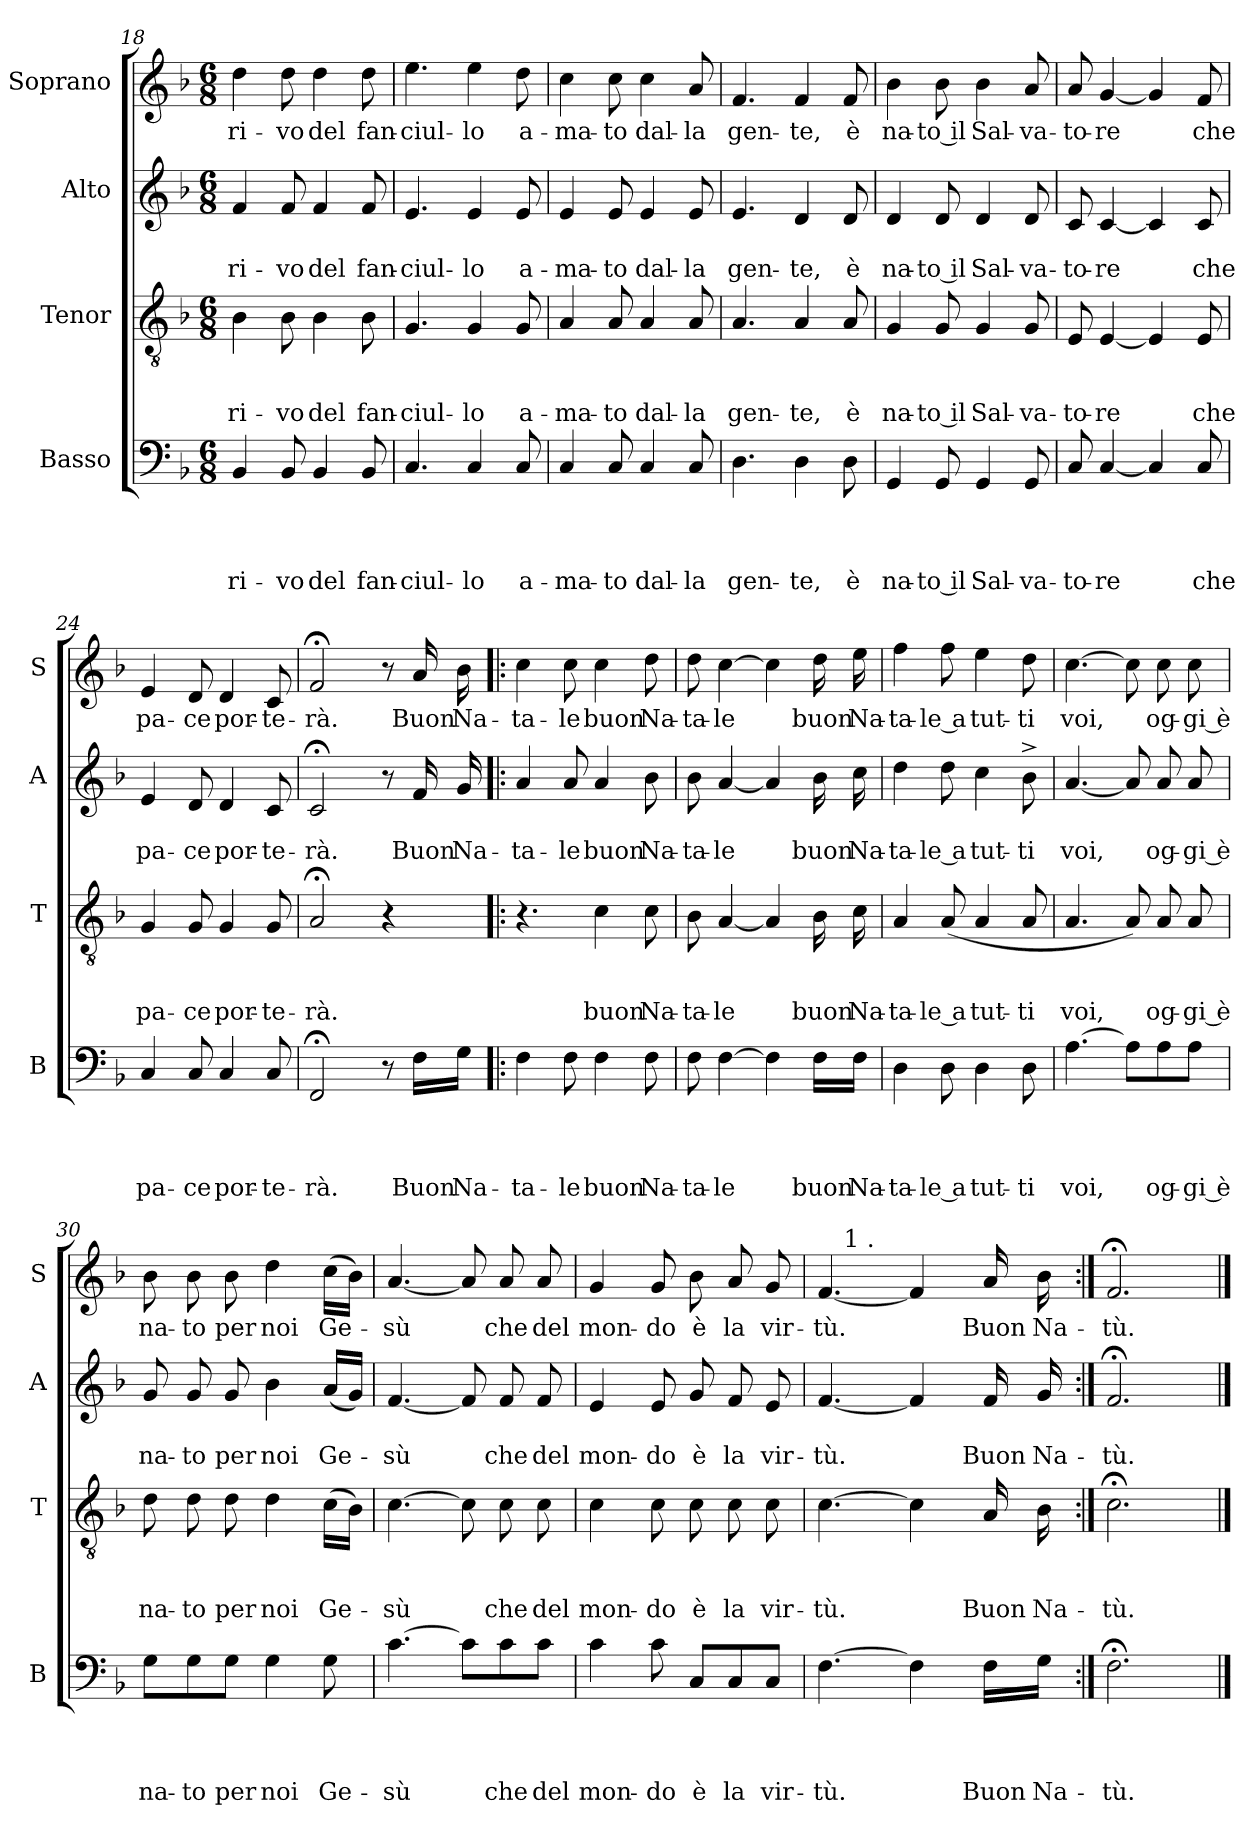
**kern	**text	**text	**text	**text	**kern	**text	**text	**text	**kern	**text	**text	**kern	**text
*part4	*part4	*part4	*part4	*part4	*part3	*part3	*part3	*part3	*part2	*part2	*part2	*part1	*part1
*staff4	*staff4	*staff4	*staff4	*staff4	*staff3	*staff3	*staff3	*staff3	*staff2	*staff2	*staff2	*staff1	*staff1
*I"Basso	*	*	*	*	*I"Tenor	*	*	*	*I"Alto	*	*	*I"Soprano	*
*I'B	*	*	*	*	*I'T	*	*	*	*I'A	*	*	*I'S	*
*clefF4	*	*	*	*	*clefGv2	*	*	*	*clefG2	*	*	*clefG2	*
*k[b-]	*	*	*	*	*k[b-]	*	*	*	*k[b-]	*	*	*k[b-]	*
*F:	*	*	*	*	*F:	*	*	*	*F:	*	*	*F:	*
*M6/8	*	*	*	*	*M6/8	*	*	*	*M6/8	*	*	*M6/8	*
=18	=18	=18	=18	=18	=18	=18	=18	=18	=18	=18	=18	=18	=18
!	!	!	!	!LO:LY:b	!	!	!	!LO:LY:b	!	!	!LO:LY:b	!	!LO:LY:b
4BB-/	.	.	.	-ri-	4B-\	.	.	-ri-	4f/	.	-ri-	4dd\	-ri-
!	!	!	!	!LO:LY:b	!	!	!	!LO:LY:b	!	!	!LO:LY:b	!	!LO:LY:b
8BB-/	.	.	.	-vo	8B-\	.	.	-vo	8f/	.	-vo	8dd\	-vo
!	!	!	!	!LO:LY:b	!	!	!	!LO:LY:b	!	!	!LO:LY:b	!	!LO:LY:b
4BB-/	.	.	.	del	4B-\	.	.	del	4f/	.	del	4dd\	del
!	!	!	!	!LO:LY:b	!	!	!	!LO:LY:b	!	!	!LO:LY:b	!	!LO:LY:b
8BB-/	.	.	.	fan-	8B-\	.	.	fan-	8f/	.	fan-	8dd\	fan-
=19	=19	=19	=19	=19	=19	=19	=19	=19	=19	=19	=19	=19	=19
!	!	!	!	!LO:LY:b	!	!	!	!LO:LY:b	!	!	!LO:LY:b	!	!LO:LY:b
4.C/	.	.	.	-ciul-	4.G/	.	.	-ciul-	4.e/	.	-ciul-	4.ee\	-ciul-
!	!	!	!	!LO:LY:b	!	!	!	!LO:LY:b	!	!	!LO:LY:b	!	!LO:LY:b
4C/	.	.	.	-lo	4G/	.	.	-lo	4e/	.	-lo	4ee\	-lo
!	!	!	!	!LO:LY:b	!	!	!	!LO:LY:b	!	!	!LO:LY:b	!	!LO:LY:b
8C/	.	.	.	a-	8G/	.	.	a-	8e/	.	a-	8dd\	a-
=20	=20	=20	=20	=20	=20	=20	=20	=20	=20	=20	=20	=20	=20
!	!	!	!	!LO:LY:b	!	!	!	!LO:LY:b	!	!	!LO:LY:b	!	!LO:LY:b
4C/	.	.	.	-ma-	4A/	.	.	-ma-	4e/	.	-ma-	4cc\	-ma-
!	!	!	!	!LO:LY:b	!	!	!	!LO:LY:b	!	!	!LO:LY:b	!	!LO:LY:b
8C/	.	.	.	-to	8A/	.	.	-to	8e/	.	-to	8cc\	-to
!	!	!	!	!LO:LY:b	!	!	!	!LO:LY:b	!	!	!LO:LY:b	!	!LO:LY:b
4C/	.	.	.	dal-	4A/	.	.	dal-	4e/	.	dal-	4cc\	dal-
!	!	!	!	!LO:LY:b	!	!	!	!LO:LY:b	!	!	!LO:LY:b	!	!LO:LY:b
8C/	.	.	.	-la	8A/	.	.	-la	8e/	.	-la	8a/	-la
!!LO:LB:g=z
=21	=21	=21	=21	=21	=21	=21	=21	=21	=21	=21	=21	=21	=21
!	!	!	!	!LO:LY:b	!	!	!	!LO:LY:b	!	!	!LO:LY:b	!	!LO:LY:b
4.D\	.	.	.	gen-	4.A/	.	.	gen-	4.e/	.	gen-	4.f/	gen-
!	!	!	!	!LO:LY:b	!	!	!	!LO:LY:b	!	!	!LO:LY:b	!	!LO:LY:b
4D\	.	.	.	-te,	4A/	.	.	-te,	4d/	.	-te,	4f/	-te,
!	!	!	!	!LO:LY:b	!	!	!	!LO:LY:b	!	!	!LO:LY:b	!	!LO:LY:b
8D\	.	.	.	è	8A/	.	.	è	8d/	.	è	8f/	è
=22	=22	=22	=22	=22	=22	=22	=22	=22	=22	=22	=22	=22	=22
!	!	!	!	!LO:LY:b	!	!	!	!LO:LY:b	!	!	!LO:LY:b	!	!LO:LY:b
4GG/	.	.	.	na-	4G/	.	.	na-	4d/	.	na-	4b-\	na-
!	!	!	!	!LO:LY:b:rj	!	!	!	!LO:LY:b:rj	!	!	!LO:LY:b:rj	!	!LO:LY:b:rj
8GG/	.	.	.	-to il	8G/	.	.	-to il	8d/	.	-to il	8b-\	-to il
!	!	!	!	!LO:LY:b	!	!	!	!LO:LY:b	!	!	!LO:LY:b	!	!LO:LY:b
4GG/	.	.	.	Sal-	4G/	.	.	Sal-	4d/	.	Sal-	4b-\	Sal-
!	!	!	!	!LO:LY:b	!	!	!	!LO:LY:b	!	!	!LO:LY:b	!	!LO:LY:b
8GG/	.	.	.	-va-	8G/	.	.	-va-	8d/	.	-va-	8a/	-va-
=23	=23	=23	=23	=23	=23	=23	=23	=23	=23	=23	=23	=23	=23
!	!	!	!	!LO:LY:b	!	!	!	!LO:LY:b	!	!	!LO:LY:b	!	!LO:LY:b
8C/	.	.	.	-to-	8E/	.	.	-to-	8c/	.	-to-	8a/	-to-
!	!	!	!	!LO:LY:b	!	!	!	!LO:LY:b	!	!	!LO:LY:b	!	!LO:LY:b
[<4C/	.	.	.	-re	[<4E/	.	.	-re	[<4c/	.	-re	[<4g/	-re
4C/]	.	.	.	.	4E/]	.	.	.	4c/]	.	.	4g/]	.
!	!	!	!	!LO:LY:b	!	!	!	!LO:LY:b	!	!	!LO:LY:b	!	!LO:LY:b
8C/	.	.	.	che	8E/	.	.	che	8c/	.	che	8f/	che
=24	=24	=24	=24	=24	=24	=24	=24	=24	=24	=24	=24	=24	=24
!	!	!	!	!LO:LY:b	!	!	!	!LO:LY:b	!	!	!LO:LY:b	!	!LO:LY:b
4C/	.	.	.	pa-	4G/	.	.	pa-	4e/	.	pa-	4e/	pa-
!	!	!	!	!LO:LY:b	!	!	!	!LO:LY:b	!	!	!LO:LY:b	!	!LO:LY:b
8C/	.	.	.	-ce	8G/	.	.	-ce	8d/	.	-ce	8d/	-ce
!	!	!	!	!LO:LY:b	!	!	!	!LO:LY:b	!	!	!LO:LY:b	!	!LO:LY:b
4C/	.	.	.	por-	4G/	.	.	por-	4d/	.	por-	4d/	por-
!	!	!	!	!LO:LY:b	!	!	!	!LO:LY:b	!	!	!LO:LY:b	!	!LO:LY:b
8C/	.	.	.	-te-	8G/	.	.	-te-	8c/	.	-te-	8c/	-te-
!!LO:PB:g=z
=25	=25	=25	=25	=25	=25	=25	=25	=25	=25	=25	=25	=25	=25
!	!	!	!	!LO:LY:b	!	!	!	!LO:LY:b	!	!	!LO:LY:b	!	!LO:LY:b
2FF;/	.	.	.	-rà.	2A;/	.	.	-rà.	2c;/	.	-rà.	2f;/	-rà.
8r	.	.	.	.	4r	.	.	.	8r	.	.	8r	.
!	!	!	!	!LO:LY:b	!	!	!	!	!	!	!LO:LY:b	!	!LO:LY:b
16F\LL	.	.	.	Buon	.	.	.	.	16f/	.	Buon	16a/	Buon
!	!	!	!	!LO:LY:b	!	!	!	!	!	!	!LO:LY:b	!	!LO:LY:b
16G\JJ	.	.	.	Na-	.	.	.	.	16g/	.	Na-	16b-\	Na-
=26!|:	=26!|:	=26!|:	=26!|:	=26!|:	=26!|:	=26!|:	=26!|:	=26!|:	=26!|:	=26!|:	=26!|:	=26!|:	=26!|:
!	!	!	!	!LO:LY:b	!	!	!	!	!	!	!LO:LY:b	!	!LO:LY:b
4F\	.	.	.	-ta-	4.r	.	.	.	4a/	.	-ta-	4cc\	-ta-
!	!	!	!	!LO:LY:b	!	!	!	!	!	!	!LO:LY:b	!	!LO:LY:b
8F\	.	.	.	-le	.	.	.	.	8a/	.	-le	8cc\	-le
!	!	!	!	!LO:LY:b	!	!	!	!LO:LY:b	!	!	!LO:LY:b	!	!LO:LY:b
4F\	.	.	.	buon	4c\	.	.	buon	4a/	.	buon	4cc\	buon
!	!	!	!	!LO:LY:b	!	!	!	!LO:LY:b	!	!	!LO:LY:b	!	!LO:LY:b
8F\	.	.	.	Na-	8c\	.	.	Na-	8b-\	.	Na-	8dd\	Na-
=27	=27	=27	=27	=27	=27	=27	=27	=27	=27	=27	=27	=27	=27
!	!	!	!	!LO:LY:b	!	!	!	!LO:LY:b	!	!	!LO:LY:b	!	!LO:LY:b
8F\	.	.	.	-ta-	8B-\	.	.	-ta-	8b-\	.	-ta-	8dd\	-ta-
!	!	!	!	!LO:LY:b	!	!	!	!LO:LY:b	!	!	!LO:LY:b	!	!LO:LY:b
[>4F\	.	.	.	-le	[<4A/	.	.	-le	[<4a/	.	-le	[>4cc\	-le
4F\]	.	.	.	.	4A/]	.	.	.	4a/]	.	.	4cc\]	.
!	!	!	!	!LO:LY:b	!	!	!	!LO:LY:b	!	!	!LO:LY:b	!	!LO:LY:b
16F\LL	.	.	.	buon	16B-\	.	.	buon	16b-\	.	buon	16dd\	buon
!	!	!	!	!LO:LY:b	!	!	!	!LO:LY:b	!	!	!LO:LY:b	!	!LO:LY:b
16F\JJ	.	.	.	Na-	16c\	.	.	Na-	16cc\	.	Na-	16ee\	Na-
=28	=28	=28	=28	=28	=28	=28	=28	=28	=28	=28	=28	=28	=28
!	!	!	!	!LO:LY:b	!	!	!	!LO:LY:b	!	!	!LO:LY:b	!	!LO:LY:b
4D\	.	.	.	-ta-	4A/	.	.	-ta-	4dd\	.	-ta-	4ff\	-ta-
!	!	!	!	!LO:LY:b:rj	!	!	!	!LO:LY:b:rj	!	!	!LO:LY:b:rj	!	!LO:LY:b:rj
8D\	.	.	.	-le a	(8A/	.	.	-le a	8dd\	.	-le a	8ff\	-le a
!	!	!	!	!LO:LY:b	!	!	!	!LO:LY:b	!	!	!LO:LY:b	!	!LO:LY:b
4D\	.	.	.	tut-	4A/	.	.	tut-	4cc\	.	tut-	4ee\	tut-
!	!	!	!	!LO:LY:b	!	!	!	!LO:LY:b	!	!	!LO:LY:b	!	!LO:LY:b
8D\	.	.	.	-ti	8A/	.	.	-ti	8b-^>\	.	-ti	8dd\	-ti
!!LO:LB:g=z
=29	=29	=29	=29	=29	=29	=29	=29	=29	=29	=29	=29	=29	=29
!	!	!	!	!LO:LY:b	!	!	!	!LO:LY:b	!	!	!LO:LY:b	!	!LO:LY:b
[>4.A\	.	.	.	voi,	4.A/	.	.	voi,	[<4.a/	.	voi,	[>4.cc\	voi,
8A\L]	.	.	.	.	8A/)	.	.	.	8a/]	.	.	8cc\]	.
!	!	!	!	!LO:LY:b	!	!	!	!LO:LY:b	!	!	!LO:LY:b	!	!LO:LY:b
8A\	.	.	.	og-	8A/	.	.	og-	8a/	.	og-	8cc\	og-
!	!	!	!	!LO:LY:b:rj	!	!	!	!LO:LY:b:rj	!	!	!LO:LY:b:rj	!	!LO:LY:b:rj
8A\J	.	.	.	-gi è	8A/	.	.	-gi è	8a/	.	-gi è	8cc\	-gi è
=30	=30	=30	=30	=30	=30	=30	=30	=30	=30	=30	=30	=30	=30
!	!	!	!	!LO:LY:b	!	!	!	!LO:LY:b	!	!	!LO:LY:b	!	!LO:LY:b
8G\L	.	.	.	na-	8d\	.	.	na-	8g/	.	na-	8b-\	na-
!	!	!	!	!LO:LY:b	!	!	!	!LO:LY:b	!	!	!LO:LY:b	!	!LO:LY:b
8G\	.	.	.	-to	8d\	.	.	-to	8g/	.	-to	8b-\	-to
!	!	!	!	!LO:LY:b	!	!	!	!LO:LY:b	!	!	!LO:LY:b	!	!LO:LY:b
8G\J	.	.	.	per	8d\	.	.	per	8g/	.	per	8b-\	per
!	!	!	!	!LO:LY:b	!	!	!	!LO:LY:b	!	!	!LO:LY:b	!	!LO:LY:b
4G\	.	.	.	noi	4d\	.	.	noi	4b-\	.	noi	4dd\	noi
!	!	!	!	!LO:LY:b	!	!	!	!LO:LY:b	!	!	!LO:LY:b	!	!LO:LY:b
8G\	.	.	.	Ge-	(>16c\LL	.	.	Ge-	(<16a/LL	.	Ge-	(>16cc\LL	Ge-
.	.	.	.	.	16B-\JJ)	.	.	.	16g/JJ)	.	.	16b-\JJ)	.
=31	=31	=31	=31	=31	=31	=31	=31	=31	=31	=31	=31	=31	=31
!	!	!	!	!LO:LY:b	!	!	!	!LO:LY:b	!	!	!LO:LY:b	!	!LO:LY:b
[>4.c\	.	.	.	-sù	[>4.c\	.	.	-sù	[<4.f/	.	-sù	[<4.a/	-sù
8c\L]	.	.	.	.	8c\]	.	.	.	8f/]	.	.	8a/]	.
!	!	!	!	!LO:LY:b	!	!	!	!LO:LY:b	!	!	!LO:LY:b	!	!LO:LY:b
8c\	.	.	.	che	8c\	.	.	che	8f/	.	che	8a/	che
!	!	!	!	!LO:LY:b	!	!	!	!LO:LY:b	!	!	!LO:LY:b	!	!LO:LY:b
8c\J	.	.	.	del	8c\	.	.	del	8f/	.	del	8a/	del
=32	=32	=32	=32	=32	=32	=32	=32	=32	=32	=32	=32	=32	=32
!	!	!	!	!LO:LY:b	!	!	!	!LO:LY:b	!	!	!LO:LY:b	!	!LO:LY:b
4c\	.	.	.	mon-	4c\	.	.	mon-	4e/	.	mon-	4g/	mon-
!	!	!	!	!LO:LY:b	!	!	!	!LO:LY:b	!	!	!LO:LY:b	!	!LO:LY:b
8c\	.	.	.	-do	8c\	.	.	-do	8e/	.	-do	8g/	-do
!	!	!	!	!LO:LY:b	!	!	!	!LO:LY:b	!	!	!LO:LY:b	!	!LO:LY:b
8C/L	.	.	.	è	8c\	.	.	è	8g/	.	è	8b-\	è
!	!	!	!	!LO:LY:b	!	!	!	!LO:LY:b	!	!	!LO:LY:b	!	!LO:LY:b
8C/	.	.	.	la	8c\	.	.	la	8f/	.	la	8a/	la
!	!	!	!	!LO:LY:b	!	!	!	!LO:LY:b	!	!	!LO:LY:b	!	!LO:LY:b
8C/J	.	.	.	vir-	8c\	.	.	vir-	8e/	.	vir-	8g/	vir-
!!LO:LB:g=z
=33	=33	=33	=33	=33	=33	=33	=33	=33	=33	=33	=33	=33	=33
!	!	!	!	!LO:LY:b	!	!	!	!LO:LY:b	!	!	!LO:LY:b	!	!LO:LY:b
*	*	*	*	*	*	*	*	*	*	*	*	*^	*
[>4.F\	.	.	.	-tù.	[>4.c\	.	.	-tù.	[<4.f/	.	-tù.	[<4.f/	16ryy	-tù.
!	!	!	!	!	!	!	!	!	!	!	!	!	!LO:TX:a:t=1 .	!
.	.	.	.	.	.	.	.	.	.	.	.	.	2ryy	.
4F\]	.	.	.	.	4c\]	.	.	.	4f/]	.	.	4f/]	.	.
.	.	.	.	.	.	.	.	.	.	.	.	.	8.ryy	.
!	!	!	!	!LO:LY:b	!	!	!	!LO:LY:b	!	!	!LO:LY:b	!	!	!LO:LY:b
16F\LL	.	.	.	Buon	16A/	.	.	Buon	16f/	.	Buon	16a/	.	Buon
!	!	!	!	!LO:LY:b	!	!	!	!LO:LY:b	!	!	!LO:LY:b	!	!	!LO:LY:b
16G\JJ	.	.	.	Na-	16B-\	.	.	Na-	16g/	.	Na-	16b-\	.	Na-
=34:|!	=34:|!	=34:|!	=34:|!	=34:|!	=34:|!	=34:|!	=34:|!	=34:|!	=34:|!	=34:|!	=34:|!	=34:|!	=34:|!	=34:|!
!	!	!	!	!LO:LY:b	!	!	!	!LO:LY:b	!	!	!LO:LY:b	!	!	!LO:LY:b
*	*	*	*	*	*	*	*	*	*	*	*	*v	*v	*
2.F;<\	.	.	.	-tù.	2.c;<\	.	.	-tù.	2.f;/	.	-tù.	2.f;/	-tù.
==	==	==	==	==	==	==	==	==	==	==	==	==	==
*-	*-	*-	*-	*-	*-	*-	*-	*-	*-	*-	*-	*-	*-
